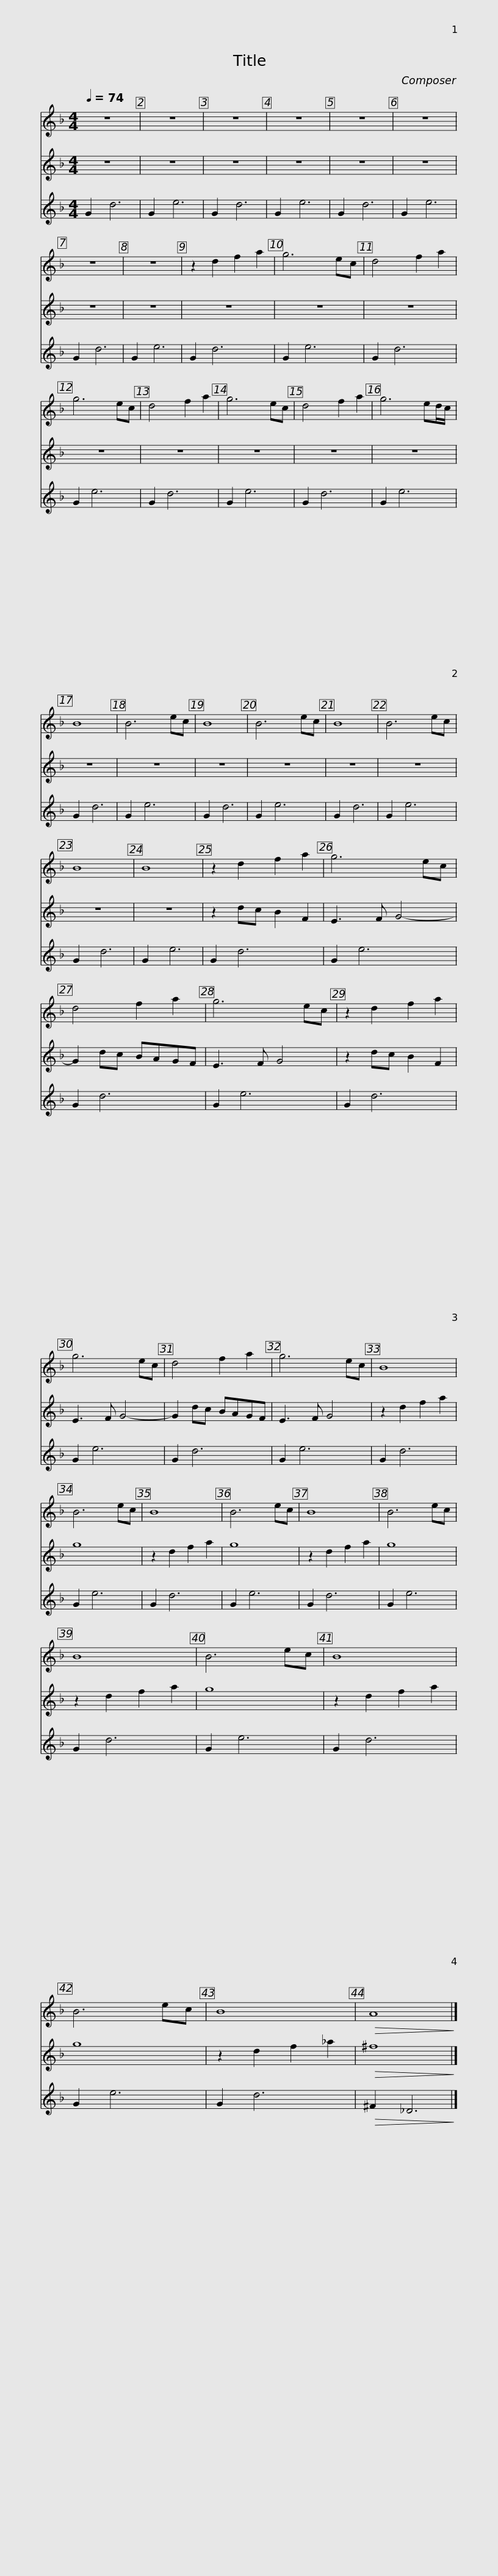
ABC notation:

X:1
%%score 1 2 3
L:1/8
Q:1/4=74
M:4/4
I:linebreak $
K:F
V:1 treble
V:2 treble
V:3 treble
V:1
 z8 | z8 | z8 | z8 |$ z8 | %5
 z8 | z8 | z8 |$ z2 d2 f2 a2 | g6 ec | %10
 d4 f2 a2 | g6 ec |$ d4 f2 a2 | g6 ec | d4 f2 a2 | %15
 g6 ed/c/ |$ B8 | B6 ec | B8 | B6 ec |$ %20
 B8 | B6 ec | B8 | B8 |$ z2 d2 f2 a2 | %25
 g6 ec | d4 f2 a2 | g6 ec |$ z2 d2 f2 a2 | g6 ec | %30
 d4 f2 a2 | g6 ec | B8 | B6 ec | B8 |$ %35
 B6 ec | B8 | B6 ec | B8 | B6 ec | %40
 B8 | B6 ec | B8 |!>(! A8!>)! |] %44
V:2
 z8 | z8 | z8 | z8 |$ z8 | %5
 z8 | z8 | z8 |$ z8 | z8 | %10
 z8 | z8 |$ z8 | z8 | z8 | %15
 z8 |$ z8 | z8 | z8 | z8 |$ %20
 z8 | z8 | z8 | z8 |$ z2 dc B2 F2 | %25
 E3 F G4- | G2 dc BAGF | E3 F G4 |$ z2 dc B2 F2 | E3 F G4- | %30
 G2 dc BAGF | E3 F G4 | z2 d2 f2 a2 | g8 | z2 d2 f2 a2 |$ %35
 g8 | z2 d2 f2 a2 | g8 | z2 d2 f2 a2 | g8 | %40
 z2 d2 f2 a2 | g8 | z2 d2 f2 _a2 |!>(! ^f8!>)! |] %44
V:3
 G2 d6 | G2 e6 | G2 d6 | G2 e6 |$ G2 d6 | %5
 G2 e6 | G2 d6 | G2 e6 |$ G2 d6 | G2 e6 | %10
 G2 d6 | G2 e6 |$ G2 d6 | G2 e6 | G2 d6 | %15
 G2 e6 |$ G2 d6 | G2 e6 | G2 d6 | G2 e6 |$ %20
 G2 d6 | G2 e6 | G2 d6 | G2 e6 |$ G2 d6 | %25
 G2 e6 | G2 d6 | G2 e6 |$ G2 d6 | G2 e6 | %30
 G2 d6 | G2 e6 | G2 d6 | G2 e6 | G2 d6 |$ %35
 G2 e6 | G2 d6 | G2 e6 | G2 d6 | G2 e6 | %40
 G2 d6 | G2 e6 | G2 d6 |!>(! ^F2 _D6!>)! |] %44
